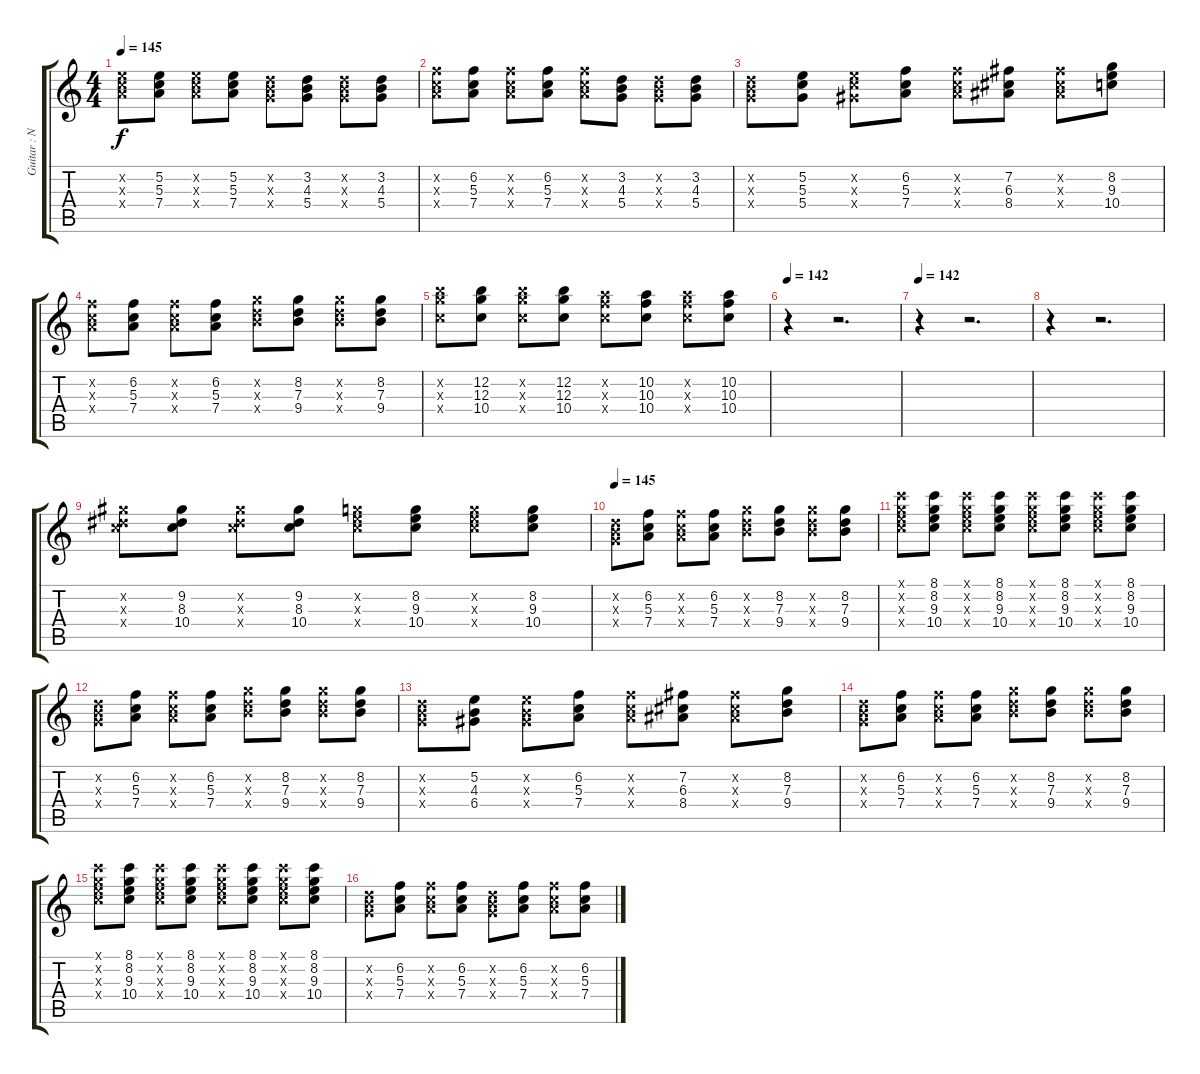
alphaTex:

\track ("Guitar : Nakano Azusa" "Guitar : N") {instrument overdrivenguitar}
\staff {score tabs}
\tuning (E4 B3 G3 D3 A2 E2) {hide}
\ts (4 4)
\tempo 145
\clef g2
\ks c
(5.2{x} 5.3{x} 7.4{x}).8{dy f} (5.2 5.3 7.4).8 (5.2{x} 5.3{x} 7.4{x}).8 (5.2 5.3 7.4).8 (3.2{x} 4.3{x} 5.4{x}).8 (3.2 4.3 5.4).8 (3.2{x} 4.3{x} 5.4{x}).8 (3.2 4.3 5.4).8 |
(6.2{x} 5.3{x} 7.4{x}).8 (6.2 5.3 7.4).8 (6.2{x} 5.3{x} 7.4{x}).8 (6.2 5.3 7.4).8 (6.2{x} 5.3{x} 7.4{x}).8 (3.2 4.3 5.4).8 (3.2{x} 4.3{x} 5.4{x}).8 (3.2 4.3 5.4).8 |
(3.2{x} 4.3{x} 5.4{x}).8 (5.2 5.3 5.4).8 (5.2{x} 5.3{x} 6.4{x}).8 (6.2 5.3 7.4).8 (6.2{x} 5.3{x} 7.4{x}).8 (7.2 6.3 8.4).8 (7.2{x} 6.3{x} 8.4{x}).8 (8.2 9.3 10.4).8 |
(6.2{x} 5.3{x} 7.4{x}).8 (6.2 5.3 7.4).8 (6.2{x} 5.3{x} 7.4{x}).8 (6.2 5.3 7.4).8 (8.2{x} 7.3{x} 9.4{x}).8 (8.2 7.3 9.4).8 (8.2{x} 7.3{x} 9.4{x}).8 (8.2 7.3 9.4).8 |
(12.2{x} 12.3{x} 10.4{x}).8 (12.2 12.3 10.4).8 (12.2{x} 12.3{x} 10.4{x}).8 (12.2 12.3 10.4).8 (10.2{x} 10.3{x} 10.4{x}).8 (10.2 10.3 10.4).8 (10.2{x} 10.3{x} 10.4{x}).8 (10.2 10.3 10.4).8 |
\tempo 142
r.4 r.2{d} |
\tempo 142
r.4 r.2{d} |
r.4{volume 5} r.2{d} |
(9.2{x} 8.3{x} 10.4{x}).8{volume 12} (9.2 8.3 10.4).8 (9.2{x} 8.3{x} 10.4{x}).8 (9.2 8.3 10.4).8 (8.2{x} 9.3{x} 10.4{x}).8 (8.2 9.3 10.4).8 (8.2{x} 9.3{x} 10.4{x}).8 (8.2 9.3 10.4).8 |
\tempo 145
(3.2{x} 4.3{x} 5.4{x}).8 (6.2 5.3 7.4).8 (6.2{x} 5.3{x} 7.4{x}).8 (6.2 5.3 7.4).8 (8.2{x} 7.3{x} 9.4{x}).8 (8.2 7.3 9.4).8 (8.2{x} 7.3{x} 9.4{x}).8 (8.2 7.3 9.4).8 |
(8.1{x} 8.2{x} 9.3{x} 10.4{x}).8 (8.1 8.2 9.3 10.4).8 (8.1{x} 8.2{x} 9.3{x} 10.4{x}).8 (8.1 8.2 9.3 10.4).8 (8.1{x} 8.2{x} 9.3{x} 10.4{x}).8 (8.1 8.2 9.3 10.4).8 (8.1{x} 8.2{x} 9.3{x} 10.4{x}).8 (8.1 8.2 9.3 10.4).8 |
(3.2{x} 4.3{x} 5.4{x}).8 (6.2 5.3 7.4).8 (6.2{x} 5.3{x} 7.4{x}).8 (6.2 5.3 7.4).8 (8.2{x} 7.3{x} 9.4{x}).8 (8.2 7.3 9.4).8 (8.2{x} 7.3{x} 9.4{x}).8 (8.2 7.3 9.4).8 |
(3.2{x} 4.3{x} 5.4{x}).8 (5.2 4.3 6.4).8 (5.2{x} 4.3{x} 6.4{x}).8 (6.2 5.3 7.4).8 (6.2{x} 5.3{x} 7.4{x}).8 (7.2 6.3 8.4).8 (7.2{x} 6.3{x} 8.4{x}).8 (8.2 7.3 9.4).8 |
(3.2{x} 4.3{x} 5.4{x}).8 (6.2 5.3 7.4).8 (6.2{x} 5.3{x} 7.4{x}).8 (6.2 5.3 7.4).8 (8.2{x} 7.3{x} 9.4{x}).8 (8.2 7.3 9.4).8 (8.2{x} 7.3{x} 9.4{x}).8 (8.2 7.3 9.4).8 |
(8.1{x} 8.2{x} 9.3{x} 10.4{x}).8 (8.1 8.2 9.3 10.4).8 (8.1{x} 8.2{x} 9.3{x} 10.4{x}).8 (8.1 8.2 9.3 10.4).8 (8.1{x} 8.2{x} 9.3{x} 10.4{x}).8 (8.1 8.2 9.3 10.4).8 (8.1{x} 8.2{x} 9.3{x} 10.4{x}).8 (8.1 8.2 9.3 10.4).8 |
(3.2{x} 4.3{x} 5.4{x}).8 (6.2 5.3 7.4).8 (6.2{x} 5.3{x} 7.4{x}).8 (6.2 5.3 7.4).8 (3.2{x} 4.3{x} 5.4{x}).8 (6.2 5.3 7.4).8 (6.2{x} 5.3{x} 7.4{x}).8 (6.2 5.3 7.4).8
